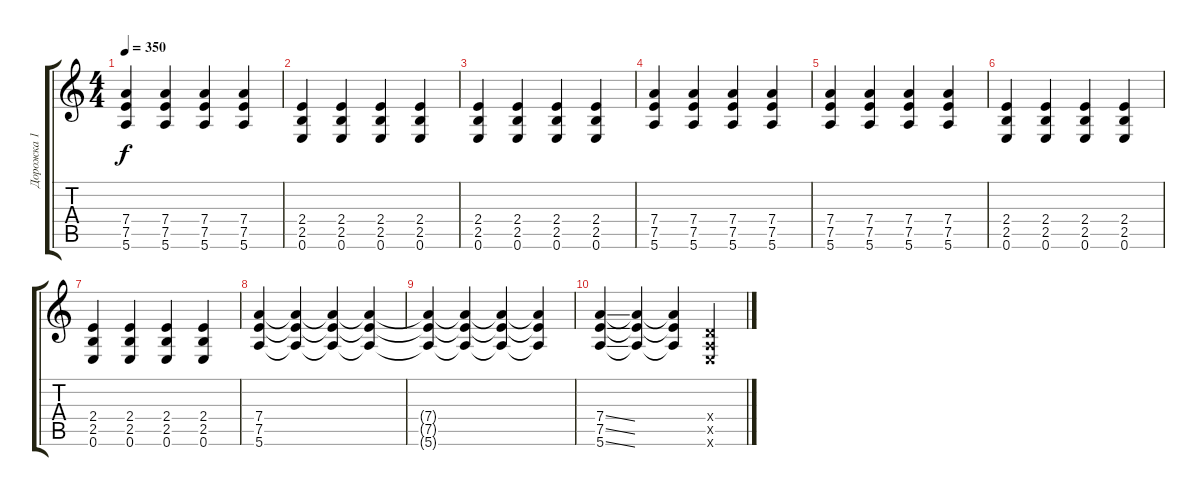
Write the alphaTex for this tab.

\track ("Дорожка 1" "Дорожка 1") {instrument overdrivenguitar}
\staff {score tabs}
\tuning (E4 B3 G3 D3 A2 E2) {hide}
\ts (4 4)
\tempo 350
\clef g2
\ks c
(7.4 7.5 5.6).4{dy f} (7.4 7.5 5.6).4 (7.4 7.5 5.6).4 (7.4 7.5 5.6).4 |
(2.4 2.5 0.6).4 (2.4 2.5 0.6).4 (2.4 2.5 0.6).4 (2.4 2.5 0.6).4 |
(2.4 2.5 0.6).4 (2.4 2.5 0.6).4 (2.4 2.5 0.6).4 (2.4 2.5 0.6).4 |
(7.4 7.5 5.6).4 (7.4 7.5 5.6).4 (7.4 7.5 5.6).4 (7.4 7.5 5.6).4 |
(7.4 7.5 5.6).4 (7.4 7.5 5.6).4 (7.4 7.5 5.6).4 (7.4 7.5 5.6).4 |
(2.4 2.5 0.6).4 (2.4 2.5 0.6).4 (2.4 2.5 0.6).4 (2.4 2.5 0.6).4 |
(2.4 2.5 0.6).4 (2.4 2.5 0.6).4 (2.4 2.5 0.6).4 (2.4 2.5 0.6).4 |
(7.4 7.5 5.6).4 (7.4{t} 7.5{t} 5.6{t}).4 (7.4{t} 7.5{t} 5.6{t}).4 (7.4{t} 7.5{t} 5.6{t}).4 |
(7.4{t} 7.5{t} 5.6{t}).4 (7.4{t} 7.5{t} 5.6{t}).4 (7.4{t} 7.5{t} 5.6{t}).4 (7.4{t} 7.5{t} 5.6{t}).4 |
(7.4{ss} 7.5{ss} 5.6{ss}).4 (7.4{t} 7.5{t} 5.6{t}).4 (7.4{t} 7.5{t} 5.6{t}).4 (0.4{x} 0.5{x} 0.6{x}).4
